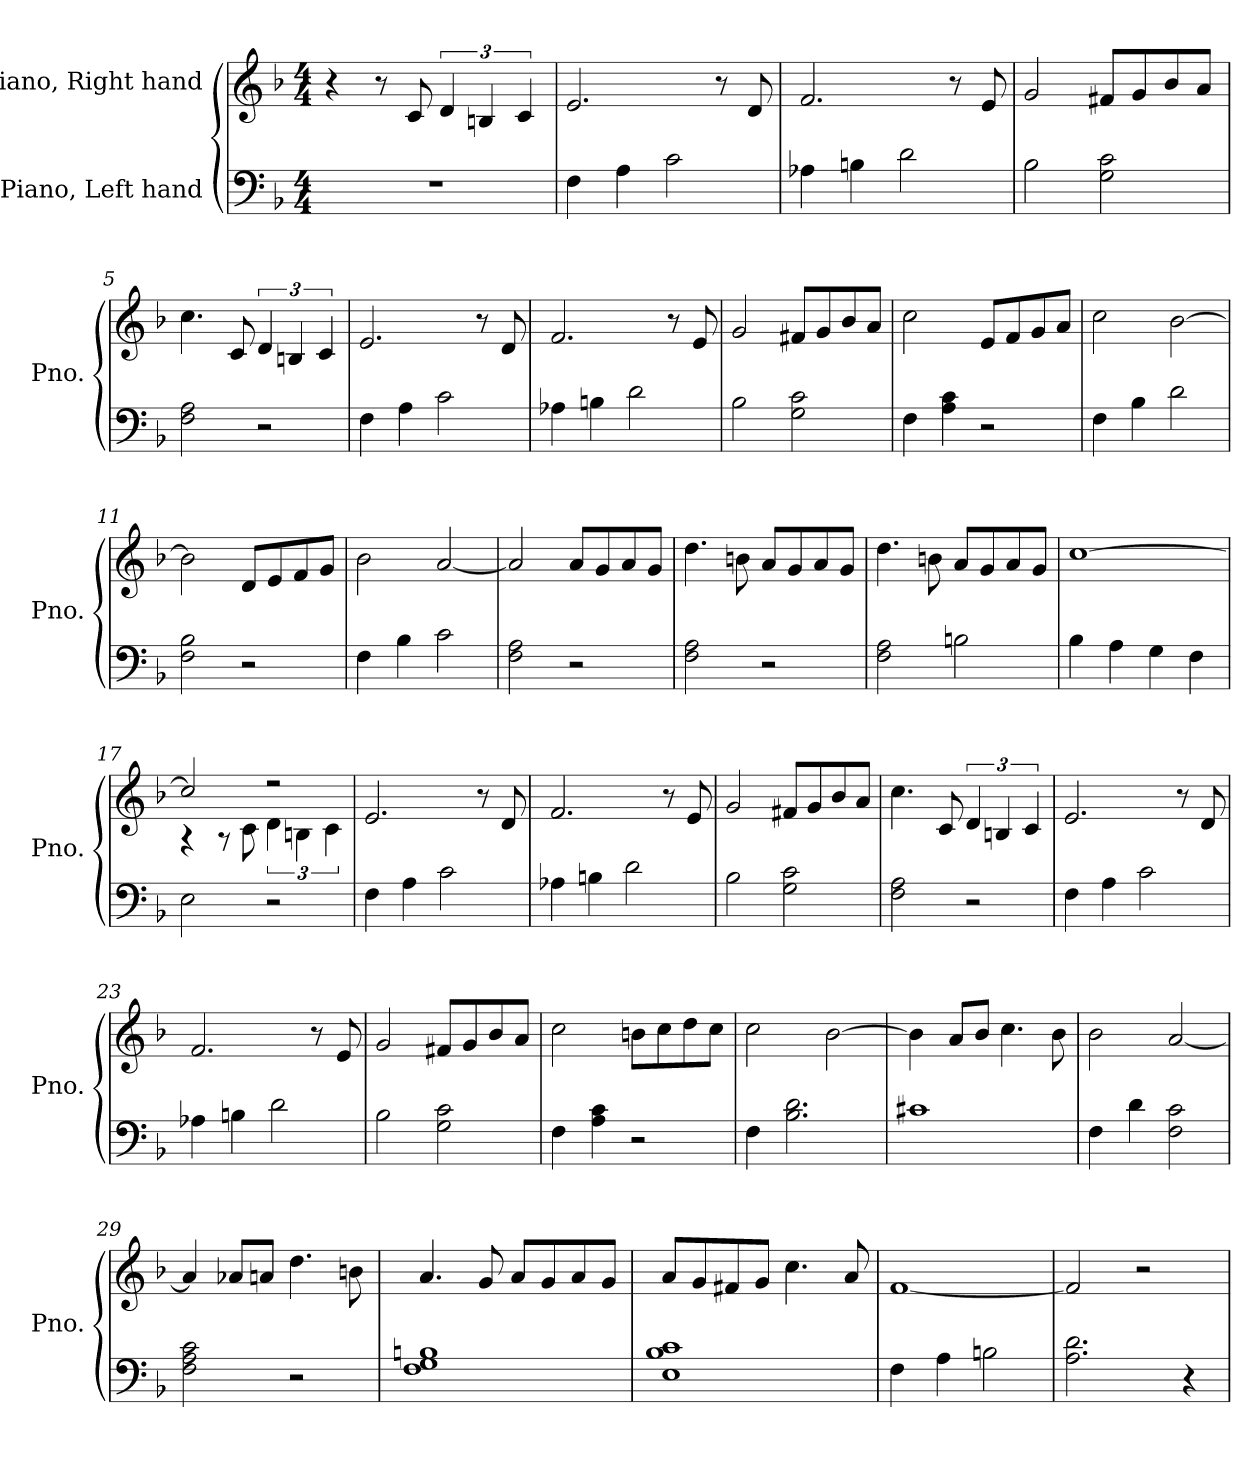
**kern	**kern
*part2	*part1
*staff2	*staff1
*I"Piano, Left hand	*I"Piano, Right hand
*I'Pno.	*I'Pno.
*clefF4	*clefG2
*k[b-]	*k[b-]
*M4/4	*M4/4
*MM120	*MM120
=1	=1
1r	4r
.	8r
.	8c/
.	6d/
.	6Bn/
.	6c/
=2	=2
4F\	2.e/
4A\	.
2c\	.
.	8r
.	8d/
=3	=3
4A-X\	2.f/
4Bn\	.
2d\	.
.	8r
.	8e/
=4	=4
2B-\	2g/
2G\ 2c\	8f#X/L
.	8g/
.	8b-/
.	8a/J
=5	=5
2F\ 2A\	4.cc\
.	8c/
2r	6d/
.	6Bn/
.	6c/
!!LO:LB:g=z
=6	=6
4F\	2.e/
4A\	.
2c\	.
.	8r
.	8d/
=7	=7
4A-X\	2.f/
4Bn\	.
2d\	.
.	8r
.	8e/
=8	=8
2B-\	2g/
2G\ 2c\	8f#X/L
.	8g/
.	8b-/
.	8a/J
=9	=9
4F\	2cc\
4A\ 4c\	.
2r	8e/L
.	8f/
.	8g/
.	8a/J
=10	=10
4F\	2cc\
4B-\	.
2d\	[2b-\
=11	=11
2F\ 2B-\	2b-\]
2r	8d/L
.	8e/
.	8f/
.	8g/J
=12	=12
4F\	2b-\
4B-\	.
2c\	[2a/
!!LO:LB:g=z
=13	=13
2F\ 2A\	2a/]
2r	8a/L
.	8g/
.	8a/
.	8g/J
=14	=14
2F\ 2A\	4.dd\
.	8bn\
2r	8a/L
.	8g/
.	8a/
.	8g/J
=15	=15
2F\ 2A\	4.dd\
.	8bn\
2Bn\	8a/L
.	8g/
.	8a/
.	8g/J
=16	=16
4B-\	[1cc
4A\	.
4G\	.
4F\	.
=17	=17
*	*^
2E\	2cc/]	4r
.	.	8r
.	.	8c\
2r	2r	6d\
.	.	6Bn\
.	.	6c\
*	*v	*v
=18	=18
4F\	2.e/
4A\	.
2c\	.
.	8r
.	8d/
!!LO:LB:g=z
=19	=19
4A-X\	2.f/
4Bn\	.
2d\	.
.	8r
.	8e/
=20	=20
2B-\	2g/
2G\ 2c\	8f#X/L
.	8g/
.	8b-/
.	8a/J
=21	=21
2F\ 2A\	4.cc\
.	8c/
2r	6d/
.	6Bn/
.	6c/
=22	=22
4F\	2.e/
4A\	.
2c\	.
.	8r
.	8d/
=23	=23
4A-X\	2.f/
4Bn\	.
2d\	.
.	8r
.	8e/
=24	=24
2B-\	2g/
2G\ 2c\	8f#X/L
.	8g/
.	8b-/
.	8a/J
!!LO:LB:g=z
=25	=25
4F\	2cc\
4A\ 4c\	.
2r	8bn\L
.	8cc\
.	8dd\
.	8cc\J
=26	=26
4F\	2cc\
2.B-\ 2.d\	.
.	[2b-\
=27	=27
1c#X	4b-\]
.	8a/L
.	8b-/J
.	4.cc\
.	8b-\
=28	=28
4F\	2b-\
4d\	.
2F\ 2c\	[2a/
=29	=29
2F\ 2A\ 2c\	4a/]
.	8a-X/L
.	8an/J
2r	4.dd\
.	8bn\
=30	=30
1F 1G 1Bn	4.a/
.	8g/
.	8a/L
.	8g/
.	8a/
.	8g/J
!!LO:LB:g=z
=31	=31
1E 1B- 1c	8a/L
.	8g/
.	8f#X/
.	8g/J
.	4.cc\
.	8a/
=32	=32
4F\	[1f
4A\	.
2Bn\	.
=33	=33
2.A\ 2.d\	2f/]
.	2r
4r	.
=	=
*-	*-
